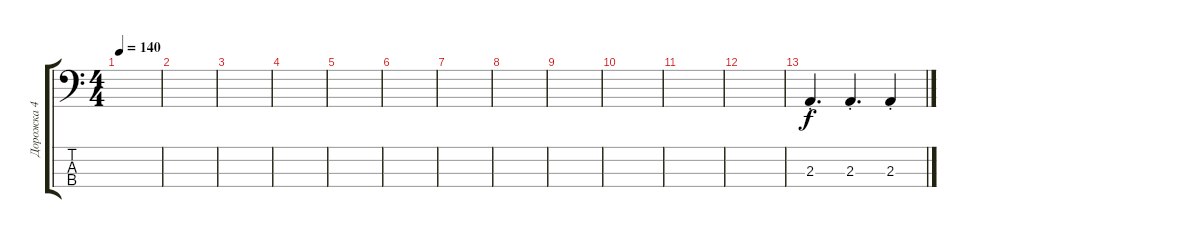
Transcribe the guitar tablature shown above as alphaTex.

\track ("Дорожка 4" "Дорожка 4") {instrument slapbass1}
\staff {score tabs}
\tuning (F2 C2 G1 D1) {hide}
\ts (4 4)
\tempo 140
\clef f4
\ks c
|
|
|
|
|
|
|
|
|
|
|
|
2.3{st}.4{d} 2.3{st}.4{d} 2.3{st}.4
